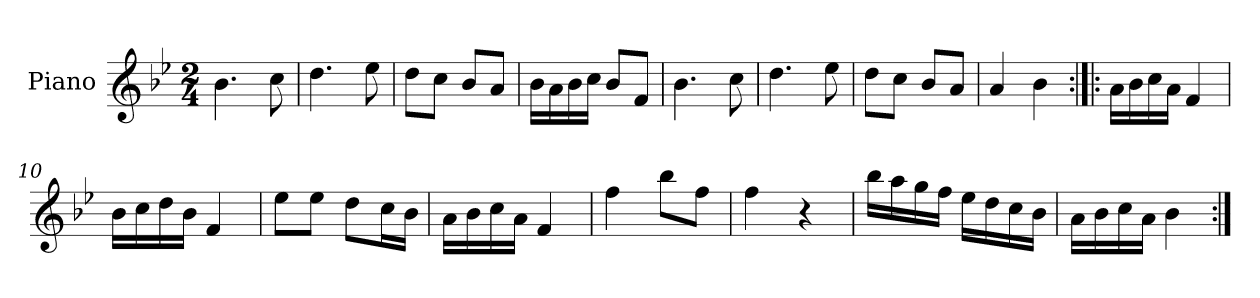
**kern
*part1
*staff1
*I"Piano
*I'Pno.
*clefG2
*k[b-e-]
*M2/4
=1
4.b-\
8cc\
=2
4.dd\
8ee-\
=3
8dd\L
8cc\J
8b-/L
8a/J
=4
16b-\LL
16a\
16b-\
16cc\JJ
8b-/L
8f/J
=5
4.b-\
8cc\
=6
4.dd\
8ee-\
=7
8dd\L
8cc\J
8b-/L
8a/J
=8
4a/
4b-\
=9:|!|:
16a\LL
16b-\
16cc\
16a\JJ
4f/
=10
16b-\LL
16cc\
16dd\
16b-\JJ
4f/
=11
8ee-\L
8ee-\J
8dd\L
16cc\L
16b-\JJ
=12
16a\LL
16b-\
16cc\
16a\JJ
4f/
=13
4ff\
8bb-\L
8ff\J
=14
4ff\
4r
=15
16bb-\LL
16aa\
16gg\
16ff\JJ
16ee-\LL
16dd\
16cc\
16b-\JJ
=16
16a\LL
16b-\
16cc\
16a\JJ
4b-\
=:|!
*-
